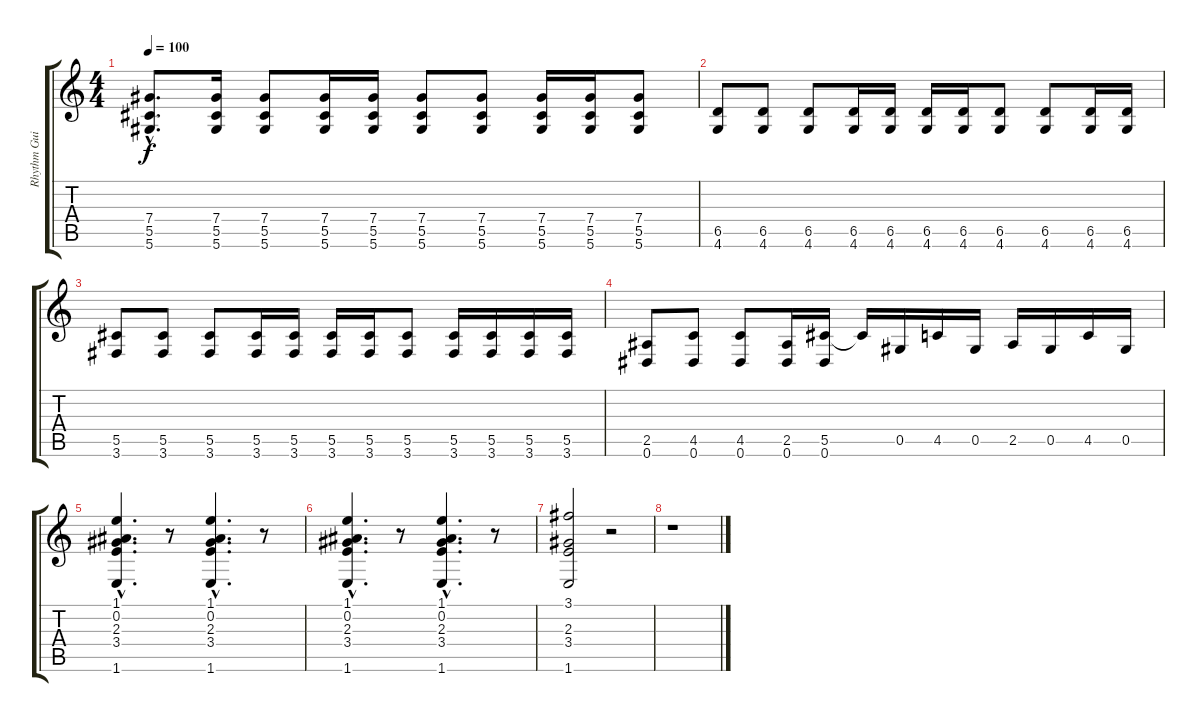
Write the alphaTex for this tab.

\track ("Rhythm Guitar 1" "Rhythm Gui") {instrument overdrivenguitar}
\staff {score tabs}
\tuning (Eb4 Bb3 Gb3 Db3 Ab2 Eb2) {hide}
\ts (4 4)
\tempo 100
\clef g2
\ks c
(7.4{hac} 5.5{hac} 5.6{hac}).8{d dy f} (7.4 5.5 5.6).16 (7.4 5.5 5.6).8 (7.4 5.5 5.6).16 (7.4 5.5 5.6).16 (7.4 5.5 5.6).8 (7.4 5.5 5.6).8 (7.4 5.5 5.6).16 (7.4 5.5 5.6).16 (7.4 5.5 5.6).8 |
(6.5 4.6).8 (6.5 4.6).8 (6.5 4.6).8 (6.5 4.6).16 (6.5 4.6).16 (6.5 4.6).16 (6.5 4.6).16 (6.5 4.6).8 (6.5 4.6).8 (6.5 4.6).16 (6.5 4.6).16 |
(5.5 3.6).8 (5.5 3.6).8 (5.5 3.6).8 (5.5 3.6).16 (5.5 3.6).16 (5.5 3.6).16 (5.5 3.6).16 (5.5 3.6).8 (5.5 3.6).16 (5.5 3.6).16 (5.5 3.6).16 (5.5 3.6).16 |
(2.5 0.6).8 (4.5 0.6).8 (4.5 0.6).8 (2.5 0.6).16 (5.5 0.6).16 5.5{t}.16 0.5.16 4.5.16 0.5.16 2.5.16 0.5.16 4.5.16 0.5.16 |
(1.1{hac} 0.2{hac} 2.3{hac} 3.4{hac} 1.6{hac}).4{d} r.8 (1.1{hac} 0.2{hac} 2.3{hac} 3.4{hac} 1.6{hac}).4{d} r.8 |
(1.1{hac} 0.2{hac} 2.3{hac} 3.4{hac} 1.6{hac}).4{d} r.8 (1.1{hac} 0.2{hac} 2.3{hac} 3.4{hac} 1.6{hac}).4{d} r.8 |
(3.1 2.3 3.4 1.6).2 r.2 |
r.1
